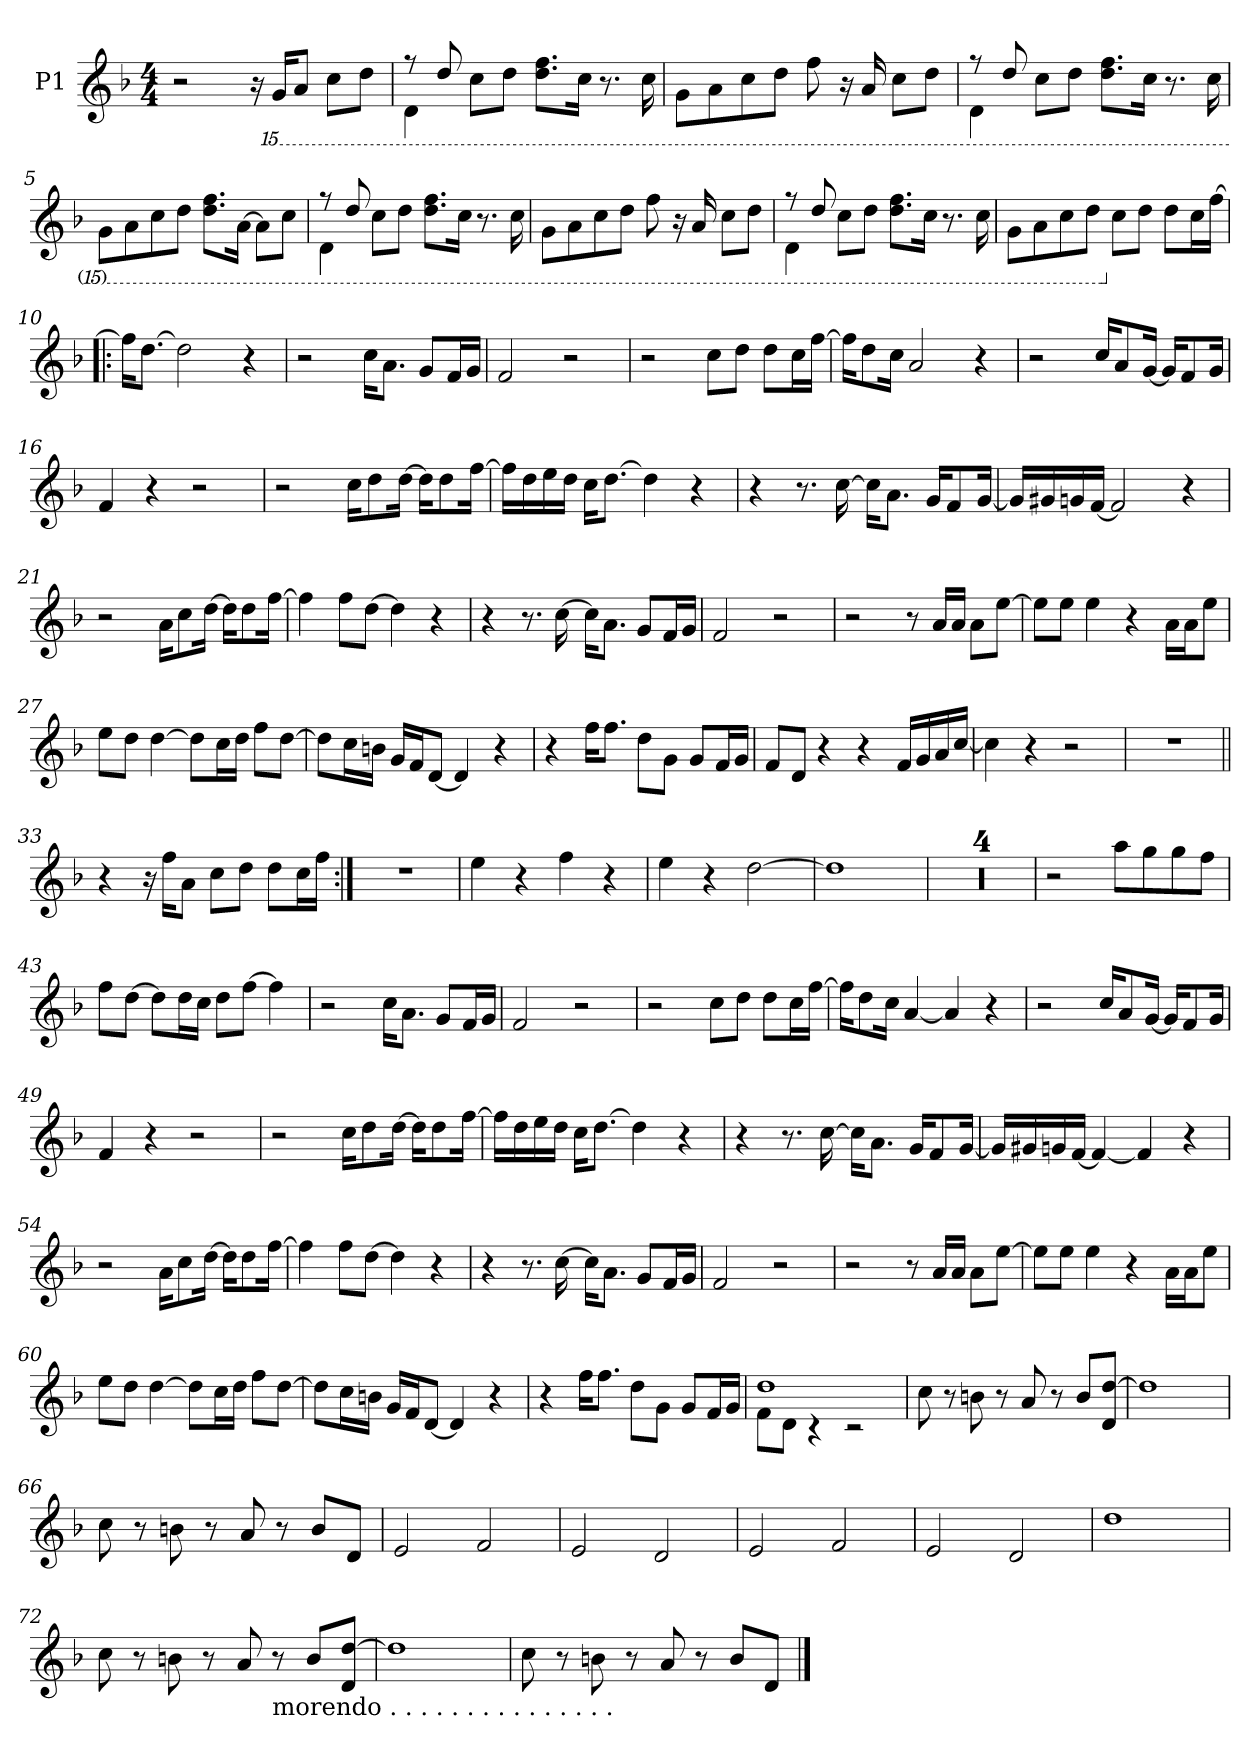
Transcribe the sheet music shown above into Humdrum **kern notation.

**kern
*part1
*staff1
*I"P1
*clefG2
*k[b-]
*d:
*M4/4
*MM92
=1
2r
16r
*15ba
16GG/KL
8AA/J
8C\L
8D\J
=2
*^
8r	4DD\
8D/	.
8C\L	4ryy
8D\J	.
8.D\ 8.F\L	2ryy
16C\Jk	.
8.r	.
16C\	.
*v	*v
=3
8GG\L
8AA\
8C\
8D\J
8F\
16r
16AA/
8C\L
8D\J
=4
*^
8r	4DD\
8D/	.
8C\L	4ryy
8D\J	.
8.D\ 8.F\L	2ryy
16C\Jk	.
8.r	.
16C\	.
*v	*v
!!LO:LB:g=z
=5
8GG\L
8AA\
8C\
8D\J
8.D\ 8.F\L
[>16AA\Jk
8AA\L]
8C\J
=6
*^
8r	4DD\
8D/	.
8C\L	4ryy
8D\J	.
8.D\ 8.F\L	2ryy
16C\Jk	.
8.r	.
16C\	.
*v	*v
=7
8GG\L
8AA\
8C\
8D\J
8F\
16r
16AA/
8C\L
8D\J
=8
*^
8r	4DD\
8D/	.
8C\L	4ryy
8D\J	.
8.D\ 8.F\L	2ryy
16C\Jk	.
8.r	.
16C\	.
*v	*v
!!LO:LB:g=z
=9
8GG\L
8AA\
8C\
8D\J
*X15ba
8cc\L
8dd\J
8dd\L
16cc\L
[>16ff\JJ
=10!|:
16ff\KL]
[>8.dd\J
2dd\]
4r
=11
2r
16cc\KL
8.a\J
8g/L
16f/L
16g/JJ
=12
2f/
2r
=13
2r
8cc\L
8dd\J
8dd\L
16cc\L
[>16ff\JJ
!!LO:LB:g=z
=14
16ff\KL]
8dd\
16cc\Jk
2a/
4r
=15
2r
16cc/KL
8a/
[<16g/Jk
16g/KL]
8f/
16g/Jk
=16
4f/
4r
2r
=17
2r
16cc\KL
8dd\
[>16dd\Jk
16dd\KL]
8dd\
[>16ff\Jk
=18
16ff\LL]
16dd\
16ee\
16dd\JJ
16cc\KL
[>8.dd\J
4dd\]
4r
!!LO:LB:g=z
=19
4r
8.r
[>16cc\
16cc\KL]
8.a\J
16g/KL
8f/
[<16g/Jk
=20
16g/LL]
16g#X/
16gn/
[<16f/JJ
2f/]
4r
=21
2r
16a\KL
8cc\
[>16dd\Jk
16dd\KL]
8dd\
[>16ff\Jk
=22
4ff\]
8ff\L
[>8dd\J
4dd\]
4r
!!LO:LB:g=z
=23
4r
8.r
[>16cc\
16cc\KL]
8.a\J
8g/L
16f/L
16g/JJ
=24
2f/
2r
=25
2r
8r
16a/LL
16a/JJ
8a\L
[>8ee\J
=26
8ee\L]
8ee\J
4ee\
4r
16a\LL
16a\J
8ee\J
=27
8ee\L
8dd\J
[>4dd\
8dd\L]
16cc\L
16dd\JJ
8ff\L
[>8dd\J
!!LO:LB:g=z
=28
8dd\L]
16cc\L
16bn\JJ
16g/LL
16f/J
[<8d/J
4d/]
4r
=29
4r
16ff\KL
8.ff\J
8dd\L
8g\J
8g/L
16f/L
16g/JJ
=30
8f/L
8d/J
4r
4r
16f/LL
16g/
16a/
[<16cc/JJ
=31
4cc\]
4r
2r
=32
1r
!!LO:LB:g=z
=33||
4r
16r
16ff\KL
8a\J
8cc\L
8dd\J
8dd\L
16cc\L
16ff\JJ
=34:|!
1r
=35
4ee\
4r
4ff\
4r
=36
4ee\
4r
[>2dd\
=37
1dd]
=38
1r
=39
1r
=40
1r
!!LO:LB:g=z
=41
1r
=42
2r
8aa\L
8gg\
8gg\
8ff\J
=43
8ff\L
[>8dd\J
8dd\L]
16dd\L
16cc\JJ
8dd\L
[>8ff\J
4ff\]
=44
2r
16cc\KL
8.a\J
8g/L
16f/L
16g/JJ
=45
2f/
2r
=46
2r
8cc\L
8dd\J
8dd\L
16cc\L
[>16ff\JJ
!!LO:LB:g=z
=47
16ff\KL]
8dd\
16cc\Jk
[<4a/
4a/]
4r
=48
2r
16cc/KL
8a/
[<16g/Jk
16g/KL]
8f/
16g/Jk
=49
4f/
4r
2r
=50
2r
16cc\KL
8dd\
[>16dd\Jk
16dd\KL]
8dd\
[>16ff\Jk
=51
16ff\LL]
16dd\
16ee\
16dd\JJ
16cc\KL
[>8.dd\J
4dd\]
4r
!!LO:LB:g=z
=52
4r
8.r
[>16cc\
16cc\KL]
8.a\J
16g/KL
8f/
[<16g/Jk
=53
16g/LL]
16g#X/
16gn/
[<16f/JJ
4f/_
4f/]
4r
=54
2r
16a\KL
8cc\
[>16dd\Jk
16dd\KL]
8dd\
[>16ff\Jk
=55
4ff\]
8ff\L
[>8dd\J
4dd\]
4r
!!LO:PB:g=z
=56
4r
8.r
[>16cc\
16cc\KL]
8.a\J
8g/L
16f/L
16g/JJ
=57
2f/
2r
=58
2r
8r
16a/LL
16a/JJ
8a\L
[>8ee\J
=59
8ee\L]
8ee\J
4ee\
4r
16a\LL
16a\J
8ee\J
=60
8ee\L
8dd\J
[>4dd\
8dd\L]
16cc\L
16dd\JJ
8ff\L
[>8dd\J
!!LO:LB:g=z
=61
8dd\L]
16cc\L
16bn\JJ
16g/LL
16f/J
[<8d/J
4d/]
4r
=62
4r
16ff\KL
8.ff\J
8dd\L
8g\J
8g/L
16f/L
16g/JJ
=63
*^
1dd	8f\L
.	8d\J
.	4r
.	2r
*v	*v
=64
8cc\
8r
8bn\
8r
8a/
8r
8b/L
8d/ [>8dd/J
=65
1dd]
!!LO:LB:g=z
=66
8cc\
8r
8bn\
8r
8a/
8r
8b/L
8d/J
=67
2e/
2f/
=68
2e/
2d/
=69
2e/
2f/
=70
2e/
2d/
!!LO:LB:g=z
=71
1dd
=72
8cc\
8r
8bn\
8r
8a/
!LO:TX:b:t=morendo .  .  .  .  .  .  .  .  .  .  .  .  .  .  .
8r
8b/L
8d/ [>8dd/J
=73
1dd]
=74
8cc\
8r
8bn\
8r
8a/
8r
8b/L
8d/J
==
*-
